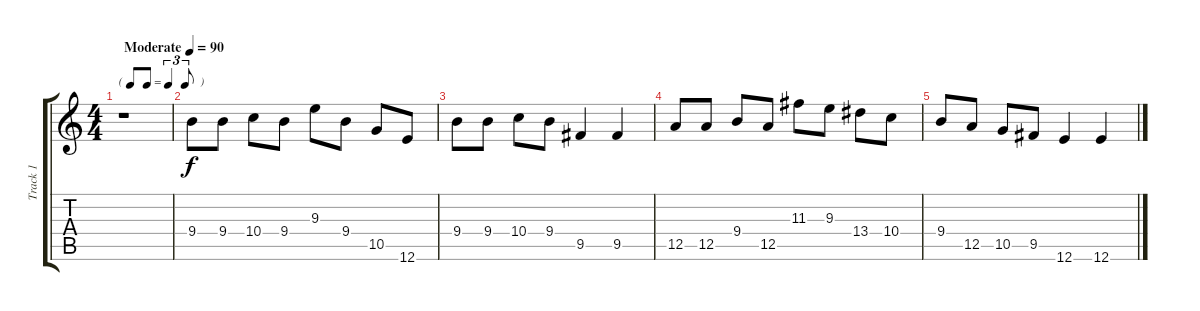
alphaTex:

\track ("Track 1" "Track 1") {instrument acousticguitarsteel}
\staff {score tabs}
\tuning (E4 B3 G3 D3 A2 E2) {hide}
\ts (4 4)
\tf triplet8th
\tempo (90 "Moderate")
\clef g2
\ks c
r.1{dy f instrument acousticguitarsteel} |
9.4.8 9.4.8 10.4.8 9.4.8 9.3.8 9.4.8 10.5.8 12.6.8 |
9.4.8 9.4.8 10.4.8 9.4.8 9.5.4 9.5.4 |
12.5.8 12.5.8 9.4.8 12.5.8 11.3.8 9.3.8 13.4.8 10.4.8 |
9.4.8 12.5.8 10.5.8 9.5.8 12.6.4 12.6.4
